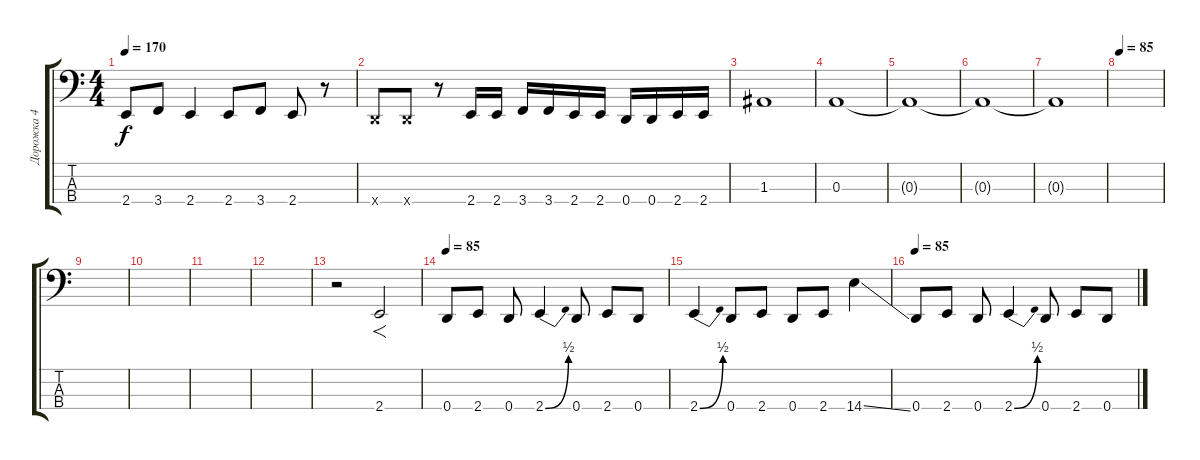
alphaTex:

\track ("Дорожка 4" "Дорожка 4") {instrument electricbassfinger}
\staff {score tabs}
\tuning (G2 D2 A1 D1) {hide}
\ts (4 4)
\tempo 170
\clef f4
\ks c
2.4.8{dy f} 3.4.8 2.4.4 2.4.8 3.4.8 2.4.8 r.8 |
0.4{x}.8 0.4{x}.8 r.8 2.4.16 2.4.16 3.4.16 3.4.16 2.4.16 2.4.16 0.4.16 0.4.16 2.4.16 2.4.16 |
1.3.1 |
0.3.1 |
0.3{t}.1 |
0.3{t}.1 |
0.3{t}.1 |
\tempo 85
|
|
|
|
|
r.2 2.4.2{f} |
\tempo 85
0.4.8{instrument electricbassfinger} 2.4.8 0.4.8 2.4{be (bend 0 0 60 2)}.4 0.4.8 2.4.8 0.4.8 |
2.4{be (bend 0 0 60 2)}.4 0.4.8 2.4.8 0.4.8 2.4.8 14.4{ss}.4 |
\tempo 85
0.4.8 2.4.8 0.4.8 2.4{be (bend 0 0 60 2)}.4 0.4.8 2.4.8 0.4.8
